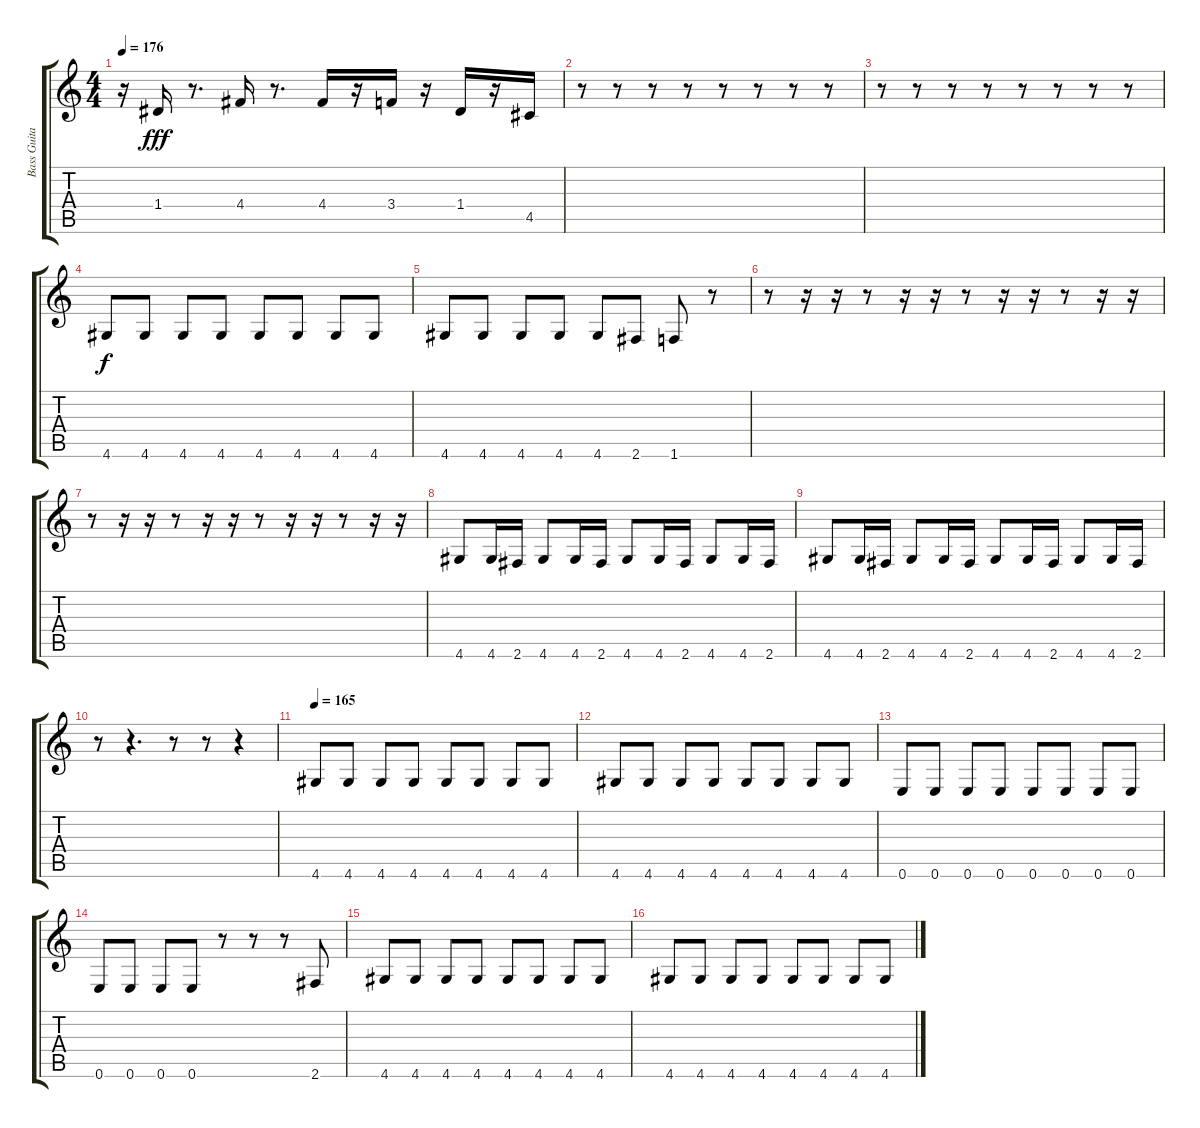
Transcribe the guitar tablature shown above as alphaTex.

\track ("Bass Guitar" "Bass Guita") {instrument electricbasspick}
\staff {score tabs}
\tuning (E4 B3 G3 D3 A2 E2) {hide}
\ts (4 4)
\tempo 176
\clef g2
\ks c
r.16{dy fff} 1.4.16 r.8{d} 4.4.16 r.8{d} 4.4.16 r.16 3.4.16 r.16 1.4.16 r.16 4.5.16 |
r.8 r.8 r.8 r.8 r.8 r.8 r.8 r.8 |
r.8 r.8 r.8 r.8 r.8 r.8 r.8 r.8 |
4.6.8{dy f} 4.6.8 4.6.8 4.6.8 4.6.8 4.6.8 4.6.8 4.6.8 |
4.6.8 4.6.8 4.6.8 4.6.8 4.6.8 2.6.8 1.6.8 r.8 |
r.8 r.16 r.16 r.8 r.16 r.16 r.8 r.16 r.16 r.8 r.16 r.16 |
r.8 r.16 r.16 r.8 r.16 r.16 r.8 r.16 r.16 r.8 r.16 r.16 |
4.6.8 4.6.16 2.6.16 4.6.8 4.6.16 2.6.16 4.6.8 4.6.16 2.6.16 4.6.8 4.6.16 2.6.16 |
4.6.8 4.6.16 2.6.16 4.6.8 4.6.16 2.6.16 4.6.8 4.6.16 2.6.16 4.6.8 4.6.16 2.6.16 |
r.8 r.4{d} r.8 r.8 r.4 |
\tempo 165
4.6.8 4.6.8 4.6.8 4.6.8 4.6.8 4.6.8 4.6.8 4.6.8 |
4.6.8 4.6.8 4.6.8 4.6.8 4.6.8 4.6.8 4.6.8 4.6.8 |
0.6.8 0.6.8 0.6.8 0.6.8 0.6.8 0.6.8 0.6.8 0.6.8 |
0.6.8 0.6.8 0.6.8 0.6.8 r.8 r.8 r.8 2.6.8 |
4.6.8 4.6.8 4.6.8 4.6.8 4.6.8 4.6.8 4.6.8 4.6.8 |
4.6.8 4.6.8 4.6.8 4.6.8 4.6.8 4.6.8 4.6.8 4.6.8
